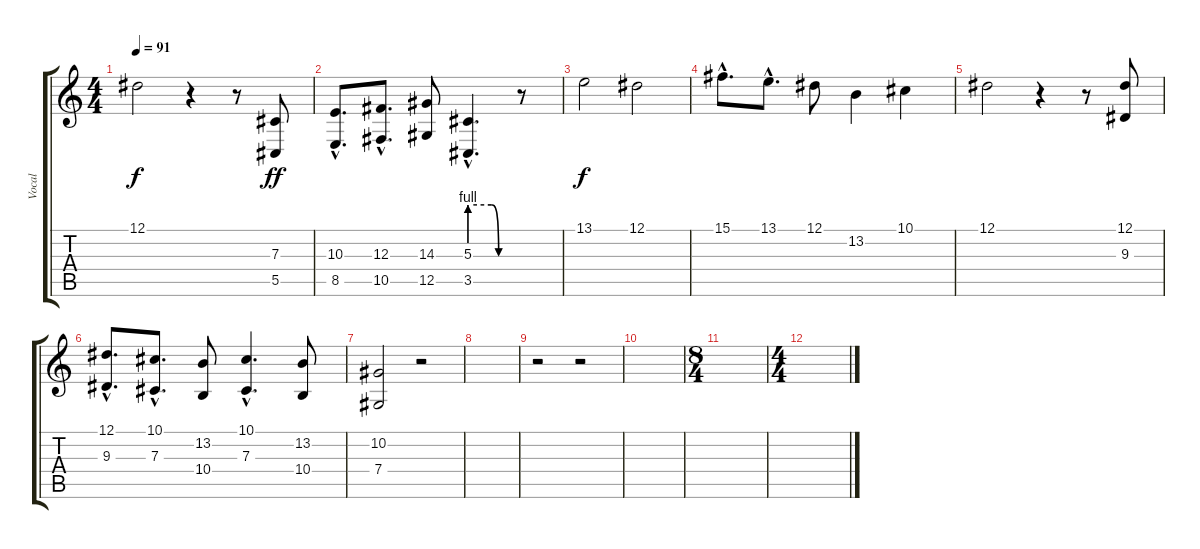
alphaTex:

\track ("Vocal" "Vocal") {instrument violin}
\staff {score tabs}
\tuning (Eb4 Bb3 Gb3 Db3 Ab2 Eb2) {hide}
\ts (4 4)
\tempo 91
\clef g2
\ks c
12.1.2{dy f} r.4 r.8 (7.3 5.5).8{dy ff} |
(10.3{hac} 8.5{hac}).8{d} (12.3{hac} 10.5{hac}).8{d} (14.3 12.5).8 (5.3{be (custom 0 4 20 4 30 4 40 0 60 0) hac} 3.5{be (custom 0 4 20 4 30 4 40 0 60 0) hac}).4{d} r.8 |
13.1.2{dy f} 12.1.2 |
15.1{hac}.8{d} 13.1{hac}.8{d} 12.1.8 13.2.4 10.1.4 |
12.1.2 r.4 r.8 (12.1 9.3).8 |
(12.1{hac} 9.3{hac}).8{d} (10.1{hac} 7.3{hac}).8{d} (13.2 10.4).8 (10.1{hac} 7.3{hac}).4{d} (13.2 10.4).8 |
(10.2 7.4).2 r.2 |
|
r.2 r.2 |
|
\ts (8 4)
|
\ts (4 4)
